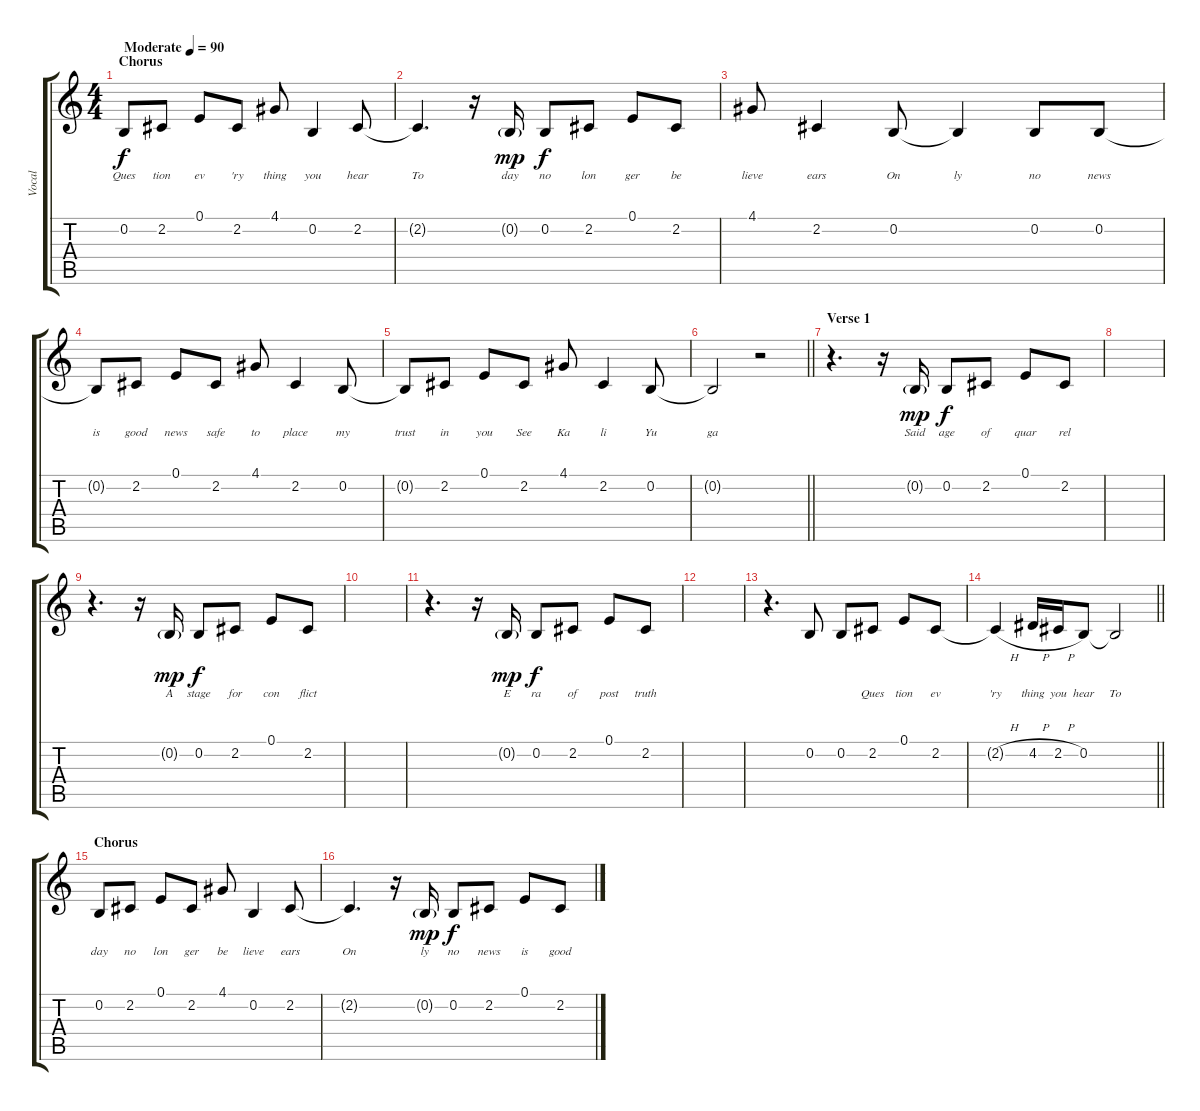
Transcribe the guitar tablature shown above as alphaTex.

\track ("Vocal" "Vocal") {instrument acousticgrandpiano}
\staff {score tabs}
\tuning (E4 B3 G3 D3 A2 E2) {hide}
\ts (4 4)
\section ("" "Chorus")
\tempo (90 "Moderate")
\clef g2
\ks c
0.2.8{lyrics (0 "Ques") lyrics (1 "") lyrics (2 "") lyrics (3 "") lyrics (4 "") dy f instrument acousticgrandpiano} 2.2.8{lyrics (0 "tion") lyrics (1 "") lyrics (2 "") lyrics (3 "") lyrics (4 "")} 0.1.8{lyrics (0 "ev") lyrics (1 "") lyrics (2 "") lyrics (3 "") lyrics (4 "")} 2.2.8{lyrics (0 "'ry") lyrics (1 "") lyrics (2 "") lyrics (3 "") lyrics (4 "")} 4.1.8{lyrics (0 "thing") lyrics (1 "") lyrics (2 "") lyrics (3 "") lyrics (4 "")} 0.2.4{lyrics (0 "you") lyrics (1 "") lyrics (2 "") lyrics (3 "") lyrics (4 "")} 2.2.8{lyrics (0 "hear") lyrics (1 "") lyrics (2 "") lyrics (3 "") lyrics (4 "")} |
2.2{t}.4{d lyrics (0 "To") lyrics (1 "") lyrics (2 "") lyrics (3 "") lyrics (4 "")} r.16 0.2{g}.16{lyrics (0 "day") lyrics (1 "") lyrics (2 "") lyrics (3 "") lyrics (4 "") dy mp} 0.2.8{lyrics (0 "no") lyrics (1 "") lyrics (2 "") lyrics (3 "") lyrics (4 "") dy f} 2.2.8{lyrics (0 "lon") lyrics (1 "") lyrics (2 "") lyrics (3 "") lyrics (4 "")} 0.1.8{lyrics (0 "ger") lyrics (1 "") lyrics (2 "") lyrics (3 "") lyrics (4 "")} 2.2.8{lyrics (0 "be") lyrics (1 "") lyrics (2 "") lyrics (3 "") lyrics (4 "")} |
4.1.8{lyrics (0 "lieve") lyrics (1 "") lyrics (2 "") lyrics (3 "") lyrics (4 "")} 2.2.4{lyrics (0 "ears") lyrics (1 "") lyrics (2 "") lyrics (3 "") lyrics (4 "")} 0.2.8{lyrics (0 "On") lyrics (1 "") lyrics (2 "") lyrics (3 "") lyrics (4 "")} 0.2{t}.4{lyrics (0 "ly") lyrics (1 "") lyrics (2 "") lyrics (3 "") lyrics (4 "")} 0.2.8{lyrics (0 "no") lyrics (1 "") lyrics (2 "") lyrics (3 "") lyrics (4 "")} 0.2.8{lyrics (0 "news") lyrics (1 "") lyrics (2 "") lyrics (3 "") lyrics (4 "")} |
0.2{t}.8{lyrics (0 "is") lyrics (1 "") lyrics (2 "") lyrics (3 "") lyrics (4 "")} 2.2.8{lyrics (0 "good") lyrics (1 "") lyrics (2 "") lyrics (3 "") lyrics (4 "")} 0.1.8{lyrics (0 "news") lyrics (1 "") lyrics (2 "") lyrics (3 "") lyrics (4 "")} 2.2.8{lyrics (0 "safe") lyrics (1 "") lyrics (2 "") lyrics (3 "") lyrics (4 "")} 4.1.8{lyrics (0 "to") lyrics (1 "") lyrics (2 "") lyrics (3 "") lyrics (4 "")} 2.2.4{lyrics (0 "place") lyrics (1 "") lyrics (2 "") lyrics (3 "") lyrics (4 "")} 0.2.8{lyrics (0 "my") lyrics (1 "") lyrics (2 "") lyrics (3 "") lyrics (4 "")} |
0.2{t}.8{lyrics (0 "trust") lyrics (1 "") lyrics (2 "") lyrics (3 "") lyrics (4 "")} 2.2.8{lyrics (0 "in") lyrics (1 "") lyrics (2 "") lyrics (3 "") lyrics (4 "")} 0.1.8{lyrics (0 "you") lyrics (1 "") lyrics (2 "") lyrics (3 "") lyrics (4 "")} 2.2.8{lyrics (0 "See") lyrics (1 "") lyrics (2 "") lyrics (3 "") lyrics (4 "")} 4.1.8{lyrics (0 "Ka") lyrics (1 "") lyrics (2 "") lyrics (3 "") lyrics (4 "")} 2.2.4{lyrics (0 "li") lyrics (1 "") lyrics (2 "") lyrics (3 "") lyrics (4 "")} 0.2.8{lyrics (0 "Yu") lyrics (1 "") lyrics (2 "") lyrics (3 "") lyrics (4 "")} |
\barLineRight lightlight
0.2{t}.2{lyrics (0 "ga") lyrics (1 "") lyrics (2 "") lyrics (3 "") lyrics (4 "")} r.2 |
\section ("" "Verse 1")
r.4{d} r.16 0.2{g}.16{lyrics (0 "Said") lyrics (1 "") lyrics (2 "") lyrics (3 "") lyrics (4 "") dy mp} 0.2.8{lyrics (0 "age") lyrics (1 "") lyrics (2 "") lyrics (3 "") lyrics (4 "") dy f} 2.2.8{lyrics (0 "of") lyrics (1 "") lyrics (2 "") lyrics (3 "") lyrics (4 "")} 0.1.8{lyrics (0 "quar") lyrics (1 "") lyrics (2 "") lyrics (3 "") lyrics (4 "")} 2.2.8{lyrics (0 "rel") lyrics (1 "") lyrics (2 "") lyrics (3 "") lyrics (4 "")} |
|
r.4{d} r.16 0.2{g}.16{lyrics (0 "A") lyrics (1 "") lyrics (2 "") lyrics (3 "") lyrics (4 "") dy mp} 0.2.8{lyrics (0 "stage") lyrics (1 "") lyrics (2 "") lyrics (3 "") lyrics (4 "") dy f} 2.2.8{lyrics (0 "for") lyrics (1 "") lyrics (2 "") lyrics (3 "") lyrics (4 "")} 0.1.8{lyrics (0 "con") lyrics (1 "") lyrics (2 "") lyrics (3 "") lyrics (4 "")} 2.2.8{lyrics (0 "flict") lyrics (1 "") lyrics (2 "") lyrics (3 "") lyrics (4 "")} |
|
r.4{d} r.16 0.2{g}.16{lyrics (0 "E") lyrics (1 "") lyrics (2 "") lyrics (3 "") lyrics (4 "") dy mp} 0.2.8{lyrics (0 "ra") lyrics (1 "") lyrics (2 "") lyrics (3 "") lyrics (4 "") dy f} 2.2.8{lyrics (0 "of") lyrics (1 "") lyrics (2 "") lyrics (3 "") lyrics (4 "")} 0.1.8{lyrics (0 "post") lyrics (1 "") lyrics (2 "") lyrics (3 "") lyrics (4 "")} 2.2.8{lyrics (0 "truth") lyrics (1 "") lyrics (2 "") lyrics (3 "") lyrics (4 "")} |
|
r.4{d} 0.2.8{lyrics (0 "") lyrics (1 "") lyrics (2 "") lyrics (3 "") lyrics (4 "")} 0.2.8{lyrics (0 "") lyrics (1 "") lyrics (2 "") lyrics (3 "") lyrics (4 "")} 2.2.8{lyrics (0 "Ques") lyrics (1 "") lyrics (2 "") lyrics (3 "") lyrics (4 "")} 0.1.8{lyrics (0 "tion") lyrics (1 "") lyrics (2 "") lyrics (3 "") lyrics (4 "")} 2.2.8{lyrics (0 "ev") lyrics (1 "") lyrics (2 "") lyrics (3 "") lyrics (4 "")} |
\barLineRight lightlight
2.2{h t}.4{lyrics (0 "'ry") lyrics (1 "") lyrics (2 "") lyrics (3 "") lyrics (4 "")} 4.2{h}.16{lyrics (0 "thing") lyrics (1 "") lyrics (2 "") lyrics (3 "") lyrics (4 "")} 2.2{h}.16{lyrics (0 "you") lyrics (1 "") lyrics (2 "") lyrics (3 "") lyrics (4 "")} 0.2.8{lyrics (0 "hear") lyrics (1 "") lyrics (2 "") lyrics (3 "") lyrics (4 "")} 0.2{t}.2{lyrics (0 "To") lyrics (1 "") lyrics (2 "") lyrics (3 "") lyrics (4 "")} |
\section ("" "Chorus")
0.2.8{lyrics (0 "day") lyrics (1 "") lyrics (2 "") lyrics (3 "") lyrics (4 "")} 2.2.8{lyrics (0 "no") lyrics (1 "") lyrics (2 "") lyrics (3 "") lyrics (4 "")} 0.1.8{lyrics (0 "lon") lyrics (1 "") lyrics (2 "") lyrics (3 "") lyrics (4 "")} 2.2.8{lyrics (0 "ger") lyrics (1 "") lyrics (2 "") lyrics (3 "") lyrics (4 "")} 4.1.8{lyrics (0 "be") lyrics (1 "") lyrics (2 "") lyrics (3 "") lyrics (4 "")} 0.2.4{lyrics (0 "lieve") lyrics (1 "") lyrics (2 "") lyrics (3 "") lyrics (4 "")} 2.2.8{lyrics (0 "ears") lyrics (1 "") lyrics (2 "") lyrics (3 "") lyrics (4 "")} |
2.2{t}.4{d lyrics (0 "On") lyrics (1 "") lyrics (2 "") lyrics (3 "") lyrics (4 "")} r.16 0.2{g}.16{lyrics (0 "ly") lyrics (1 "") lyrics (2 "") lyrics (3 "") lyrics (4 "") dy mp} 0.2.8{lyrics (0 "no") lyrics (1 "") lyrics (2 "") lyrics (3 "") lyrics (4 "") dy f} 2.2.8{lyrics (0 "news") lyrics (1 "") lyrics (2 "") lyrics (3 "") lyrics (4 "")} 0.1.8{lyrics (0 "is") lyrics (1 "") lyrics (2 "") lyrics (3 "") lyrics (4 "")} 2.2.8{lyrics (0 "good") lyrics (1 "") lyrics (2 "") lyrics (3 "") lyrics (4 "")}
